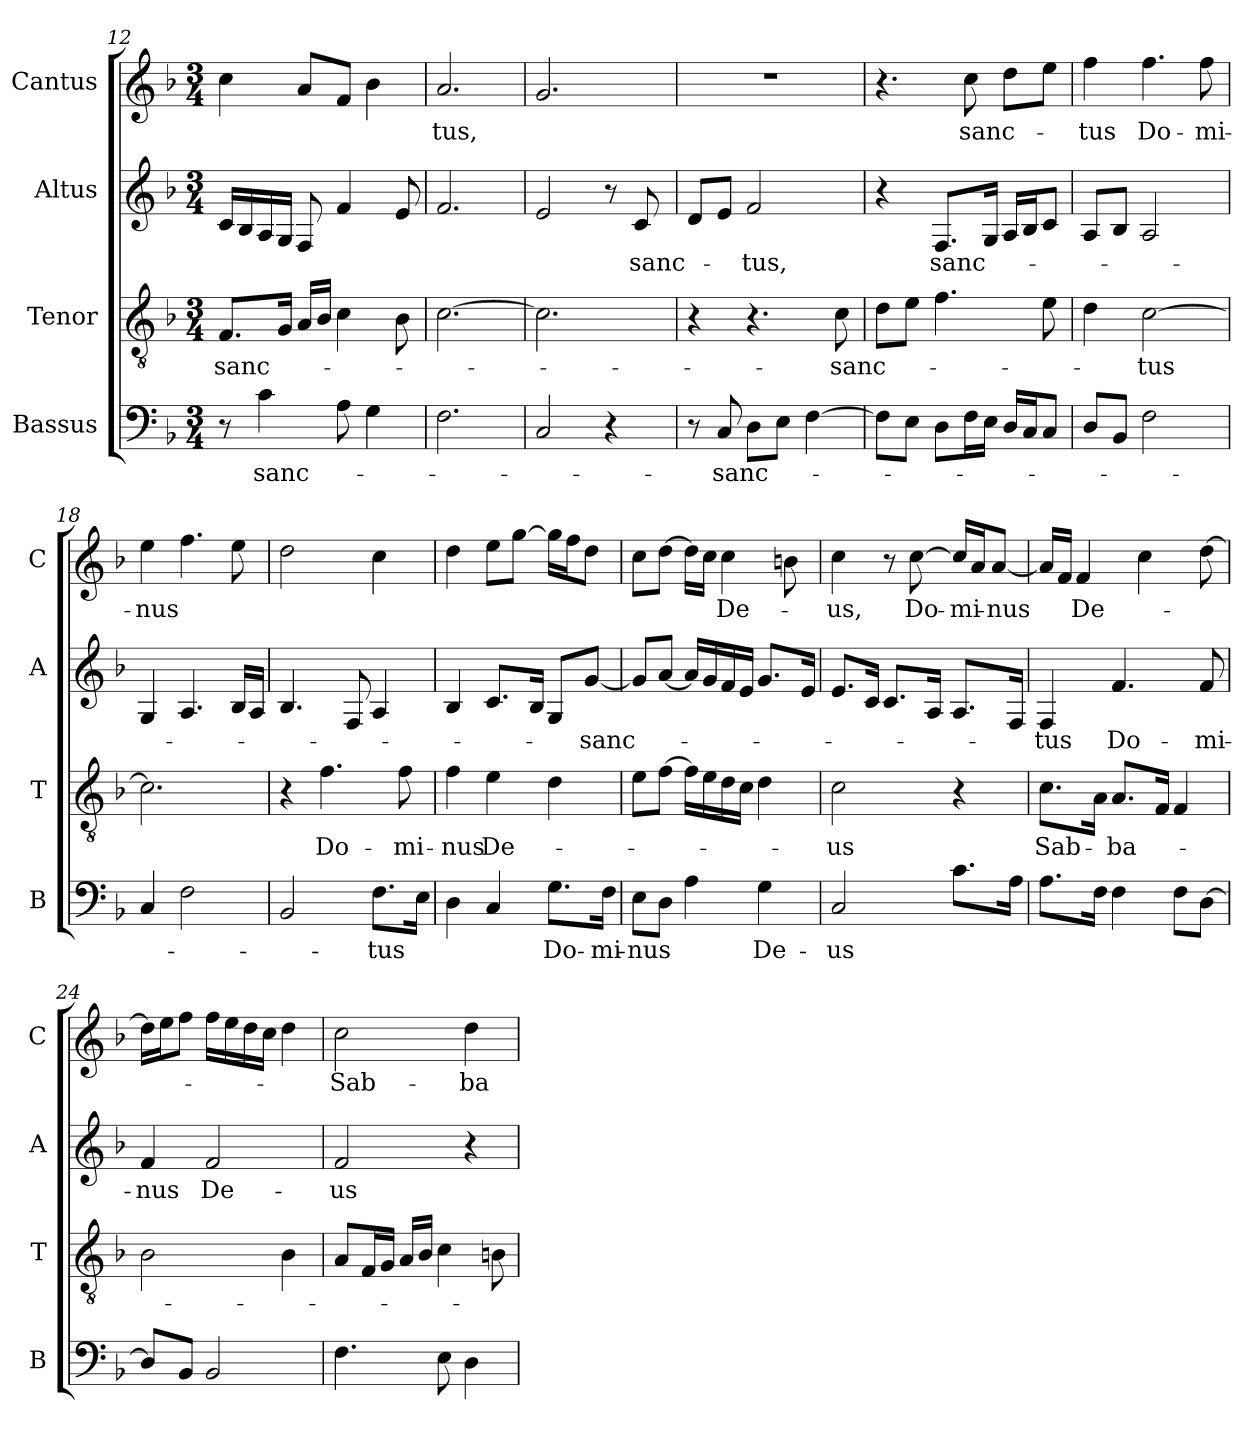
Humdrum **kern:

**kern	**text	**kern	**text	**kern	**text	**kern	**text
*part4	*part4	*part3	*part3	*part2	*part2	*part1	*part1
*staff4	*staff4	*staff3	*staff3	*staff2	*staff2	*staff1	*staff1
*I"Bassus	*	*I"Tenor	*	*I"Altus	*	*I"Cantus	*
*I'B	*	*I'T	*	*I'A	*	*I'C	*
*clefF4	*	*clefGv2	*	*clefG2	*	*clefG2	*
*k[b-]	*	*k[b-]	*	*k[b-]	*	*k[b-]	*
*F:	*	*F:	*	*F:	*	*F:	*
*M3/4	*	*M3/4	*	*M3/4	*	*M3/4	*
=12	=12	=12	=12	=12	=12	=12	=12
!	!	!	!LO:LY:b	!	!	!	!
8r	.	8.F/L	sanc-	16c/LL	.	4cc\	.
.	.	.	.	16B-/	.	.	.
!	!LO:LY:b	!	!	!	!	!	!
4c\	sanc-	.	.	16A/	.	.	.
.	.	16G/Jk	.	16G/JJ	.	.	.
.	.	16A/LL	.	8F/	.	8a/L	.
.	.	16B-/JJ	.	.	.	.	.
8A\	.	4c\	.	4f/	.	8f/J	.
4G\	.	.	.	.	.	4b-\	.
.	.	8B-\	.	8e/	.	.	.
!!LO:LB:g=z
=13	=13	=13	=13	=13	=13	=13	=13
!	!	!	!	!	!	!	!LO:LY:b
2.F\	.	[2.c\	.	2.f/	.	2.a/	-tus,
=14	=14	=14	=14	=14	=14	=14	=14
2C/	.	2.c\]	.	2e/	.	2.g/	.
4r	.	.	.	8r	.	.	.
!	!	!	!	!	!LO:LY:b	!	!
.	.	.	.	8c/	-sanc-	.	.
=15	=15	=15	=15	=15	=15	=15	=15
8r	.	4r	.	8d/L	.	2.r	.
!	!LO:LY:b	!	!	!	!	!	!
8C/	-sanc-	.	.	8e/J	.	.	.
!	!	!	!	!	!LO:LY:b	!	!
8D\L	.	4.r	.	2f/	-tus,	.	.
8E\J	.	.	.	.	.	.	.
[4F\	.	.	.	.	.	.	.
!	!	!	!LO:LY:b	!	!	!	!
.	.	8c\	-sanc-	.	.	.	.
=16	=16	=16	=16	=16	=16	=16	=16
8F\L]	.	8d\L	.	4r	.	4.r	.
8E\J	.	8e\J	.	.	.	.	.
!	!	!	!	!	!LO:LY:b	!	!
8D\L	.	4.f\	.	8.F/L	sanc-	.	.
!	!	!	!	!	!	!	!LO:LY:b
16F\L	.	.	.	.	.	8cc\	sanc-
16E\JJ	.	.	.	16G/Jk	.	.	.
16D/LL	.	.	.	16A/LL	.	8dd\L	.
16C/J	.	.	.	16B-/J	.	.	.
8C/J	.	8e\	.	8c/J	.	8ee\J	.
=17	=17	=17	=17	=17	=17	=17	=17
!	!	!	!	!	!	!	!LO:LY:b
8D/L	.	4d\	.	8A/L	.	4ff\	-tus
8BB-/J	.	.	.	8B-/J	.	.	.
!	!	!	!LO:LY:b	!	!	!	!
!	!	!	!	!	!	!	!LO:LY:b
2F\	.	[2c\	-tus	2A/	.	4.ff\	Do-
!	!	!	!	!	!	!	!LO:LY:b
.	.	.	.	.	.	8ff\	-mi-
!!LO:LB:g=z
=18	=18	=18	=18	=18	=18	=18	=18
!	!	!	!	!	!	!	!LO:LY:b
4C/	.	2.c\]	.	4G/	.	4ee\	-nus
2F\	.	.	.	4.A/	.	4.ff\	.
.	.	.	.	16B-/LL	.	8ee\	.
.	.	.	.	16A/JJ	.	.	.
=19	=19	=19	=19	=19	=19	=19	=19
2BB-/	.	4r	.	4.B-/	.	2dd\	.
!	!	!	!LO:LY:b	!	!	!	!
.	.	4.f\	Do-	.	.	.	.
.	.	.	.	8F/	.	.	.
!	!LO:LY:b	!	!	!	!	!	!
8.F\L	-tus	.	.	4A/	.	4cc\	.
!	!	!	!LO:LY:b	!	!	!	!
.	.	8f\	-mi-	.	.	.	.
16E\Jk	.	.	.	.	.	.	.
=20	=20	=20	=20	=20	=20	=20	=20
!	!	!	!LO:LY:b	!	!	!	!
4D\	.	4f\	-nus	4B-/	.	4dd\	.
!	!	!	!LO:LY:b	!	!	!	!
4C/	.	4e\	De-	8.c/L	.	8ee\L	.
.	.	.	.	.	.	[8gg\J	.
.	.	.	.	16B-/Jk	.	.	.
!	!LO:LY:b	!	!	!	!	!	!
8.G\L	Do-	4d\	.	8G/L	.	16gg\LL]	.
.	.	.	.	.	.	16ff\J	.
!	!	!	!	!	!LO:LY:b	!	!
.	.	.	.	[8g/J	-sanc-	8dd\J	.
!	!LO:LY:b	!	!	!	!	!	!
16F\Jk	-mi-	.	.	.	.	.	.
=21	=21	=21	=21	=21	=21	=21	=21
!	!LO:LY:b	!	!	!	!	!	!
8E\L	-nus	8e\L	.	8g/L]	.	8cc\L	.
8D\J	.	[8f\J	.	[8a/J	.	[8dd\J	.
4A\	.	16f\LL]	.	16a/LL]	.	16dd\LL]	.
.	.	16e\	.	16g/	.	16cc\JJ	.
!	!	!	!	!	!	!	!LO:LY:b
.	.	16d\	.	16f/	.	4cc\	De-
.	.	16c\JJ	.	16e/JJ	.	.	.
!	!LO:LY:b	!	!	!	!	!	!
4G\	De-	4d\	.	8.g/L	.	.	.
.	.	.	.	.	.	8bn\	.
.	.	.	.	16e/Jk	.	.	.
!!LO:PB:g=z
=22	=22	=22	=22	=22	=22	=22	=22
!	!LO:LY:b	!	!	!	!	!	!
!	!	!	!LO:LY:b	!	!	!	!
!	!	!	!	!	!	!	!LO:LY:b
2C/	-us	2c\	-us	8.e/L	.	4cc\	-us,
.	.	.	.	16c/Jk	.	.	.
.	.	.	.	8.c/L	.	8r	.
!	!	!	!	!	!	!	!LO:LY:b
.	.	.	.	.	.	[8cc\	Do-
.	.	.	.	16A/Jk	.	.	.
8.c\L	.	4r	.	8.A/L	.	16cc/LL]	.
!	!	!	!	!	!	!	!LO:LY:b
.	.	.	.	.	.	16a/J	-mi-
!	!	!	!	!	!	!	!LO:LY:b
.	.	.	.	.	.	[8a/J	-nus
16A\Jk	.	.	.	16F/Jk	.	.	.
=23	=23	=23	=23	=23	=23	=23	=23
!	!	!	!LO:LY:b	!	!	!	!
!	!	!	!	!	!LO:LY:b	!	!
8.A\L	.	8.c\L	Sab-	4F/	-tus	16a/LL]	.
.	.	.	.	.	.	16f/JJ	.
!	!	!	!	!	!	!	!LO:LY:b
.	.	.	.	.	.	4f/	De-
16F\Jk	.	16A\Jk	.	.	.	.	.
!	!	!	!LO:LY:b	!	!	!	!
!	!	!	!	!	!LO:LY:b	!	!
4F\	.	8.A/L	-ba-	4.f/	Do-	.	.
.	.	.	.	.	.	4cc\	.
.	.	16F/Jk	.	.	.	.	.
8F\L	.	4F/	.	.	.	.	.
!	!	!	!	!	!LO:LY:b	!	!
[8D\J	.	.	.	8f/	-mi-	[8dd\	.
=24	=24	=24	=24	=24	=24	=24	=24
!	!	!	!	!	!LO:LY:b	!	!
8D/L]	.	2B-\	.	4f/	-nus	16dd\LL]	.
.	.	.	.	.	.	16ee\J	.
8BB-/J	.	.	.	.	.	8ff\J	.
!	!	!	!	!	!LO:LY:b	!	!
2BB-/	.	.	.	2f/	De-	16ff\LL	.
.	.	.	.	.	.	16ee\	.
.	.	.	.	.	.	16dd\	.
.	.	.	.	.	.	16cc\JJ	.
.	.	4B-\	.	.	.	4dd\	.
=25	=25	=25	=25	=25	=25	=25	=25
!	!	!	!	!	!LO:LY:b	!	!
!	!	!	!	!	!	!	!LO:LY:b
4.F\	.	8A/L	.	2f/	-us	2cc\	-Sab-
.	.	16F/L	.	.	.	.	.
.	.	16G/JJ	.	.	.	.	.
.	.	16A/LL	.	.	.	.	.
.	.	16B-/JJ	.	.	.	.	.
8E\	.	4c\	.	.	.	.	.
!	!	!	!	!	!	!	!LO:LY:b
4D\	.	.	.	4r	.	4dd\	-ba-
.	.	8Bn\	.	.	.	.	.
=	=	=	=	=	=	=	=
*-	*-	*-	*-	*-	*-	*-	*-
